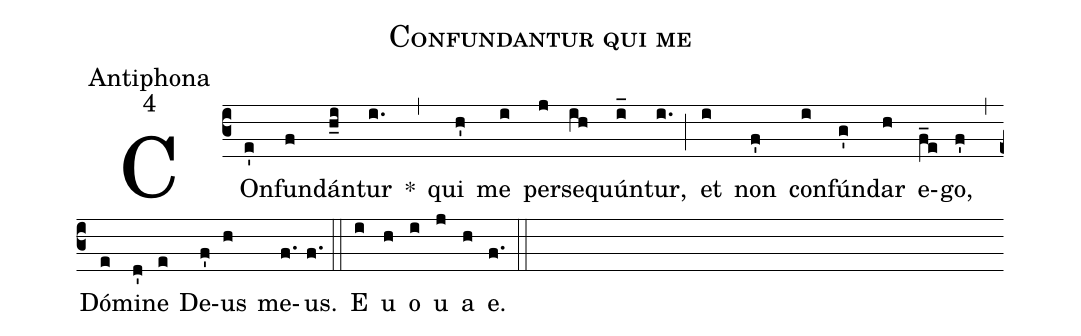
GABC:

name:Confundantur qui me;
office-part:Antiphona;
mode:4;
%%
(c3) COn(e')fun(f)dán(h_i)tur(i.) *(,) qui(h') me(i) per(j)se(ih)quún(i_)tur,(i.) (;) et(i) non(f') con(i)fún(g')dar(h) e(f_e)go,(f') (,) Dó(e)mi(d')ne(e) De(f')us(h) me(f.)us.(f.) (::) <eu>E(i) u(h) o(i) u(j) a(h) e.</eu>(f.) (::)
